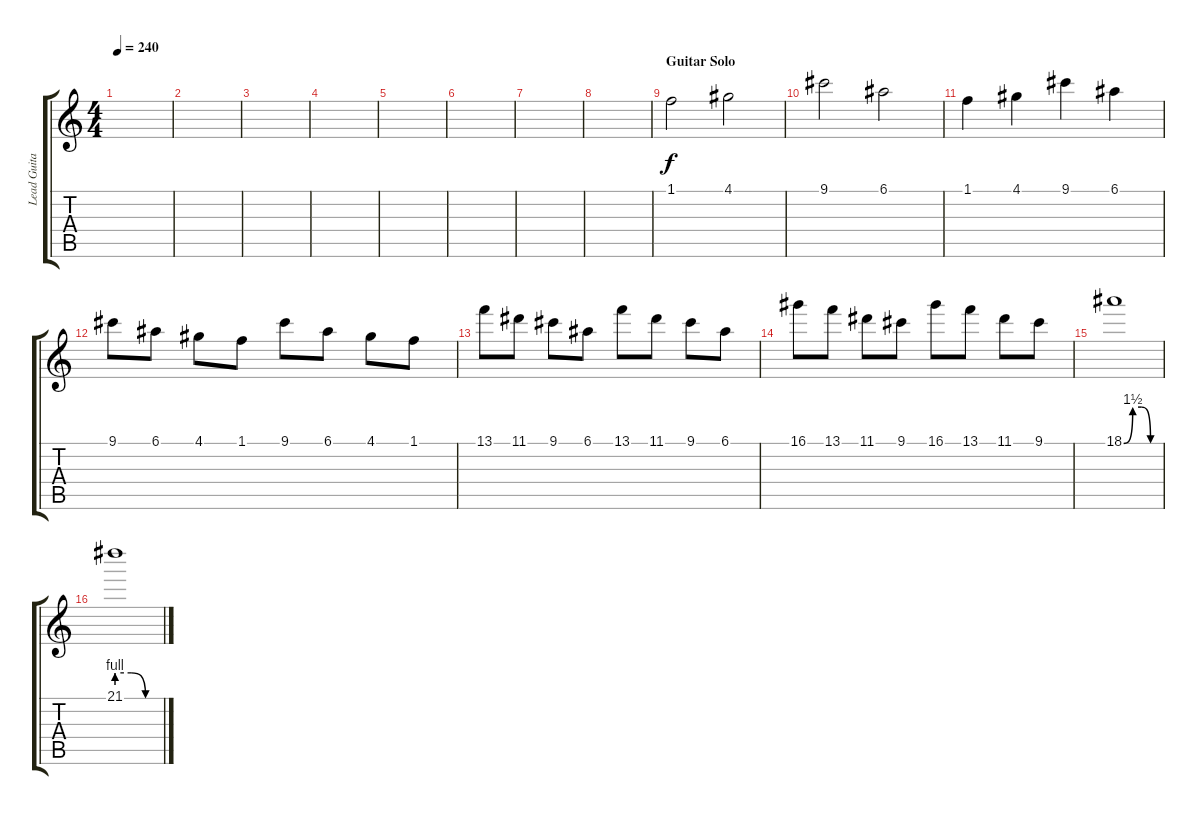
\track ("Lead Guitar" "Lead Guita") {instrument overdrivenguitar}
\staff {score tabs}
\tuning (E4 B3 G3 D3 A2 E2) {hide}
\ts (4 4)
\tempo 240
\clef g2
\ks c
|
|
|
|
|
|
|
|
\section ("" "Guitar Solo")
1.1.2 4.1.2 |
9.1.2 6.1.2 |
1.1.4 4.1.4 9.1.4 6.1.4 |
9.1.8 6.1.8 4.1.8 1.1.8 9.1.8 6.1.8 4.1.8 1.1.8 |
13.1.8 11.1.8 9.1.8 6.1.8 13.1.8 11.1.8 9.1.8 6.1.8 |
16.1.8 13.1.8 11.1.8 9.1.8 16.1.8 13.1.8 11.1.8 9.1.8 |
18.1{be (custom 0 0 15 6 30 6 45 0 60 0)}.1 |
21.1{be (custom 0 4 20 4 40 0 60 0)}.1
